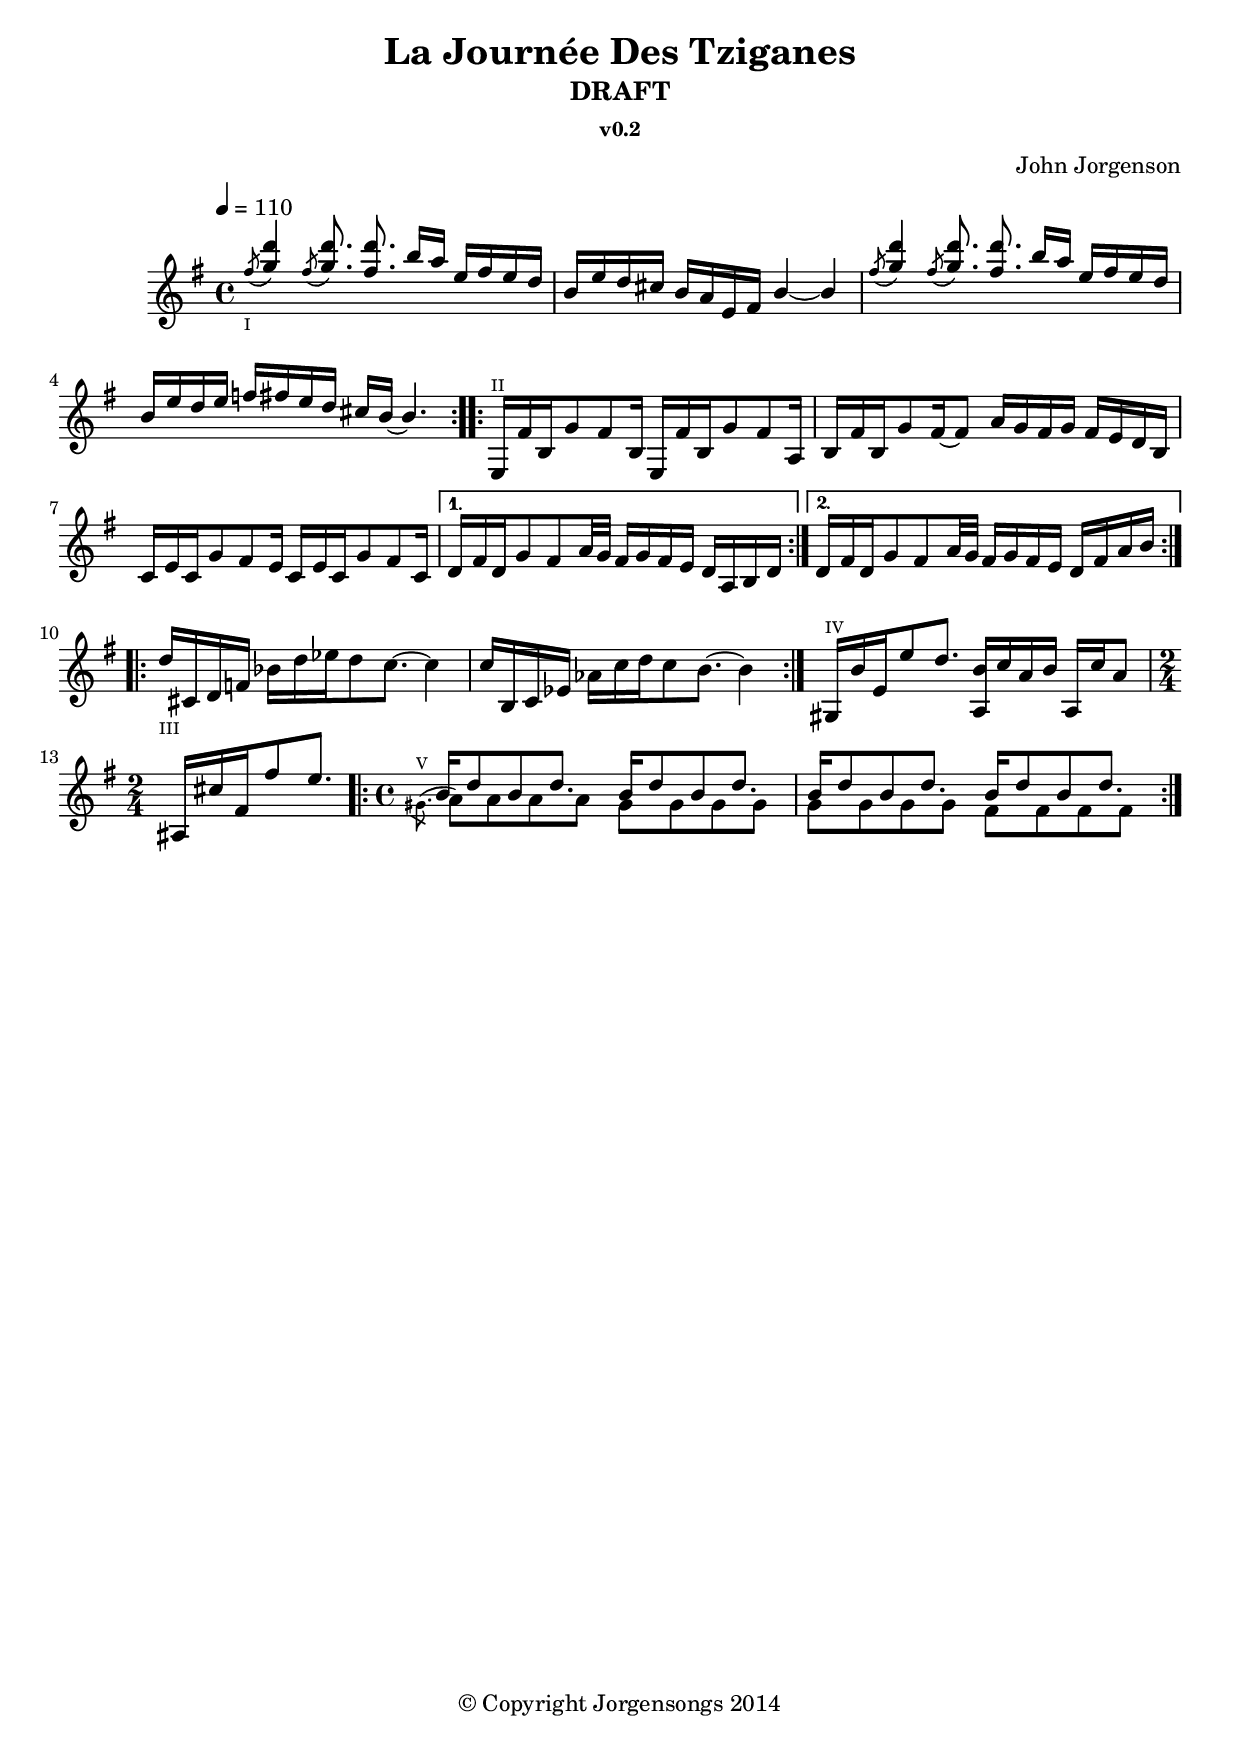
% La Journee des Tziganes
\version "2.18.0"
%\include "bend.ly"
FigureOne = \relative c' { 
<<
{
   \autoBeamOff
   \slurDown \acciaccatura fis'8 _\markup { \teeny "I" } \once \hideNotes g4
   \slurDown \stemUp \acciaccatura fis8 \stemDown \once \hideNotes g8.
   \autoBeamOn
   s16
   s2
}
\\
{
   \autoBeamOff
   \stemUp
   <d' g,>4 
   <d g,>8. 
   \dotsUp
   <d fis,>8. 
   \autoBeamOn
   b16 a 
   e fis e d 
%measure 2
   b e d cis 
   b a e fis 
   b4 ~ b4
}
>>
<<
{
   \autoBeamOff
   \slurDown \acciaccatura fis'8 \once \hideNotes g4
   \slurDown \stemUp \acciaccatura fis8 \stemDown \once \hideNotes g8.
   s16
   s2
   \autoBeamOn
}
\\
{
   \autoBeamOff
   \stemUp
   <d' g,>4 
   <d g,>8. 
   \dotsUp
   <d fis,>8.
   \autoBeamOn
   b16 a 
   e fis e d
% measure 2
   b e d e
   f fis e d
   cis b ~ b4.
}
>>
}


FigureTwo = \relative c' { 
 <<
  {
   \repeat volta 2 {
   e,16 ^\markup { \teeny "II" } fis' b, g'8 fis b,16 e, fis' b, g'8 fis8 
   a,16 b16 fis' b, g'8 fis16 ~ fis8 a16 g fis g fis e d b

   c16 e c g'8 fis8 e16 c e c g'8 fis c16 
   }
   \alternative {
    { d fis d g8 fis a32 g fis16 g fis e d a b d }
    { d fis d g8 fis a32 g fis16 g fis e d fis a b }
   }

  }
 >>
}


FigureThree = \relative c' { 
 <<
  {
  d'16 _\markup { \teeny "III" } cis, d f   bes d ees d8 c8. ~ c4
  c16 b,   c ees aes c d c8  b8. ~ b4
  }
 >>
}


FigureFour = \relative c' { 
 <<
  {
   gis16 ^\markup {\teeny "IV"} b' e, e'8 d8.
     <a,b'>16 c'  a b  a, c'  a8
   \time 2/4
   ais,16 cis' fis, fis'8 e8. 

  }
 >>
}


FigureFive = \relative c' { 
 <<
  {
  \time 4/4
  \stemDown
  \acciaccatura gis' ^\markup { \teeny "V" }
  \stemDown
  \slurDown
  a8 a a a gis gis gis gis
  g  g g g fis fis fis fis
  \stemNeutral
  \slurNeutral
  }
  \\
  {
%  \hideNotes \grace bes \unHideNotes
  \stemUp
  b16 d8 b8 d8.
  b16 d8 b8 d8.
  b16 d8 b8 d8.
  b16 d8 b8 d8.
  \stemNeutral
  }
 >>
}

%\include "FigureFiveII.ly"

\book {
 \header {
 title = "La Journée Des Tziganes"
 subtitle = "DRAFT"
 subsubtitle = "v0.2"
 composer = "John Jorgenson"
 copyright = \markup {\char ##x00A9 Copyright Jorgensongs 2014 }
 }

\score { 
%\unfoldRepeats

\new Staff {
\key e \minor \tempo 4 = 110
 \repeat volta 2 {
 \FigureOne 
 }

 \repeat volta 2 {
  \FigureTwo 
 }

 \repeat volta 2 {
  \FigureThree
 }

 \FigureFour

 \repeat volta 2 {
  \FigureFive
 }

% \repeat volta 2 {
%  \FigureTwo
% }
 
% \repeat volta 2 {
%  \FigureThree
% }
% \FigureFour

% \FigureFiveII
% \FigureOne


}

%\midi {}
} %close score 
} %close book
